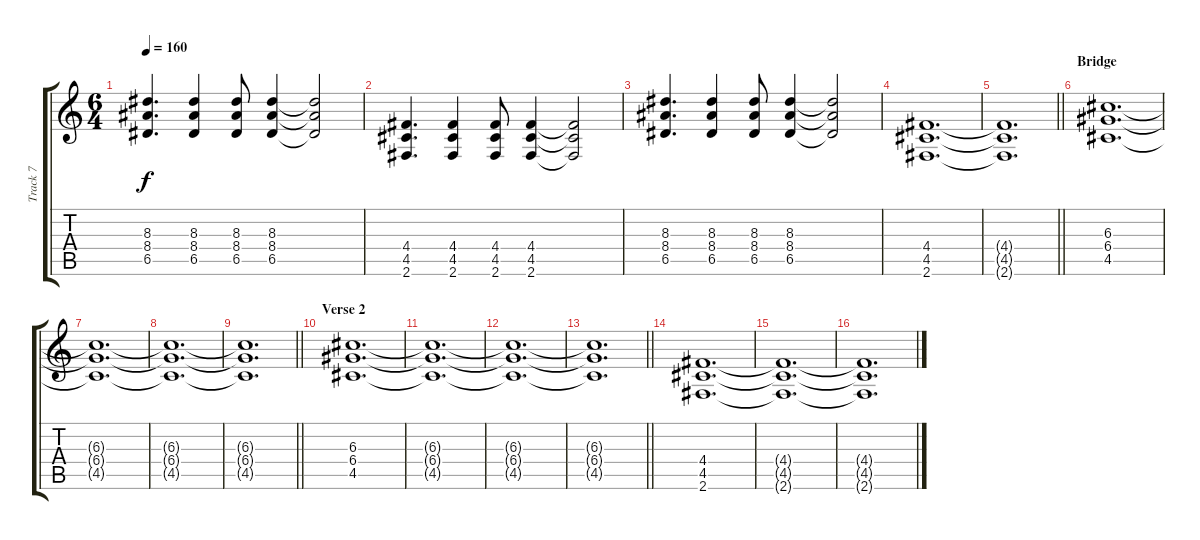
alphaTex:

\track ("Track 7" "Track 7") {instrument overdrivenguitar}
\staff {score tabs}
\tuning (E4 B3 G3 D3 A2 E2) {hide}
\ts (6 4)
\tempo 160
\clef g2
\ks c
(8.3 8.4 6.5).4{d dy f} (8.3 8.4 6.5).4 (8.3 8.4 6.5).8 (8.3 8.4 6.5).4 (8.3{t} 8.4{t} 6.5{t}).2 |
(4.4 4.5 2.6).4{d} (4.4 4.5 2.6).4 (4.4 4.5 2.6).8 (4.4 4.5 2.6).4 (4.4{t} 4.5{t} 2.6{t}).2 |
(8.3 8.4 6.5).4{d} (8.3 8.4 6.5).4 (8.3 8.4 6.5).8 (8.3 8.4 6.5).4 (8.3{t} 8.4{t} 6.5{t}).2 |
(4.4 4.5 2.6).1{d} |
\barLineRight lightlight
(4.4{t} 4.5{t} 2.6{t}).1{d} |
\section ("" "Bridge")
(6.3 6.4 4.5).1{d} |
(6.3{t} 6.4{t} 4.5{t}).1{d} |
(6.3{t} 6.4{t} 4.5{t}).1{d} |
\barLineRight lightlight
(6.3{t} 6.4{t} 4.5{t}).1{d} |
\section ("" "Verse 2")
(6.3 6.4 4.5).1{d} |
(6.3{t} 6.4{t} 4.5{t}).1{d} |
(6.3{t} 6.4{t} 4.5{t}).1{d} |
\barLineRight lightlight
(6.3{t} 6.4{t} 4.5{t}).1{d} |
(4.4 4.5 2.6).1{d} |
(4.4{t} 4.5{t} 2.6{t}).1{d} |
(4.4{t} 4.5{t} 2.6{t}).1{d}
